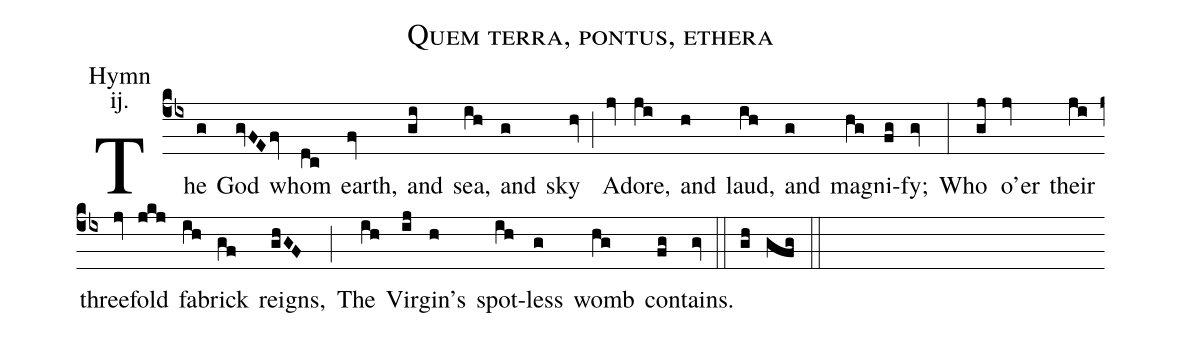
name: Quem terra, pontus, ethera;
annotation: Hymn;
annotation: ij.;
mode: 2;
office-part: hymnus;
%%
(cb4) The(g) God(gvFEfv) whom(dc) earth,(fv) and(gi) sea,(ih) and(g) sky(hv) (;)
A(jv)dore,(ji) and(h) laud,(ih) and(g) mag(hg)ni(fg)fy;(gv) (:)
Who(gj) o’er(jv) their(ji) three(jv)fold(jkj) fab(ih)rick(gf) reigns,(ghGF) (;)
The(ih) Vir(ij)gin’s(h) spot(ih)less(g) womb(hg) con(fg)tains.(gv) (::)
(gh) (gfg) (::)
